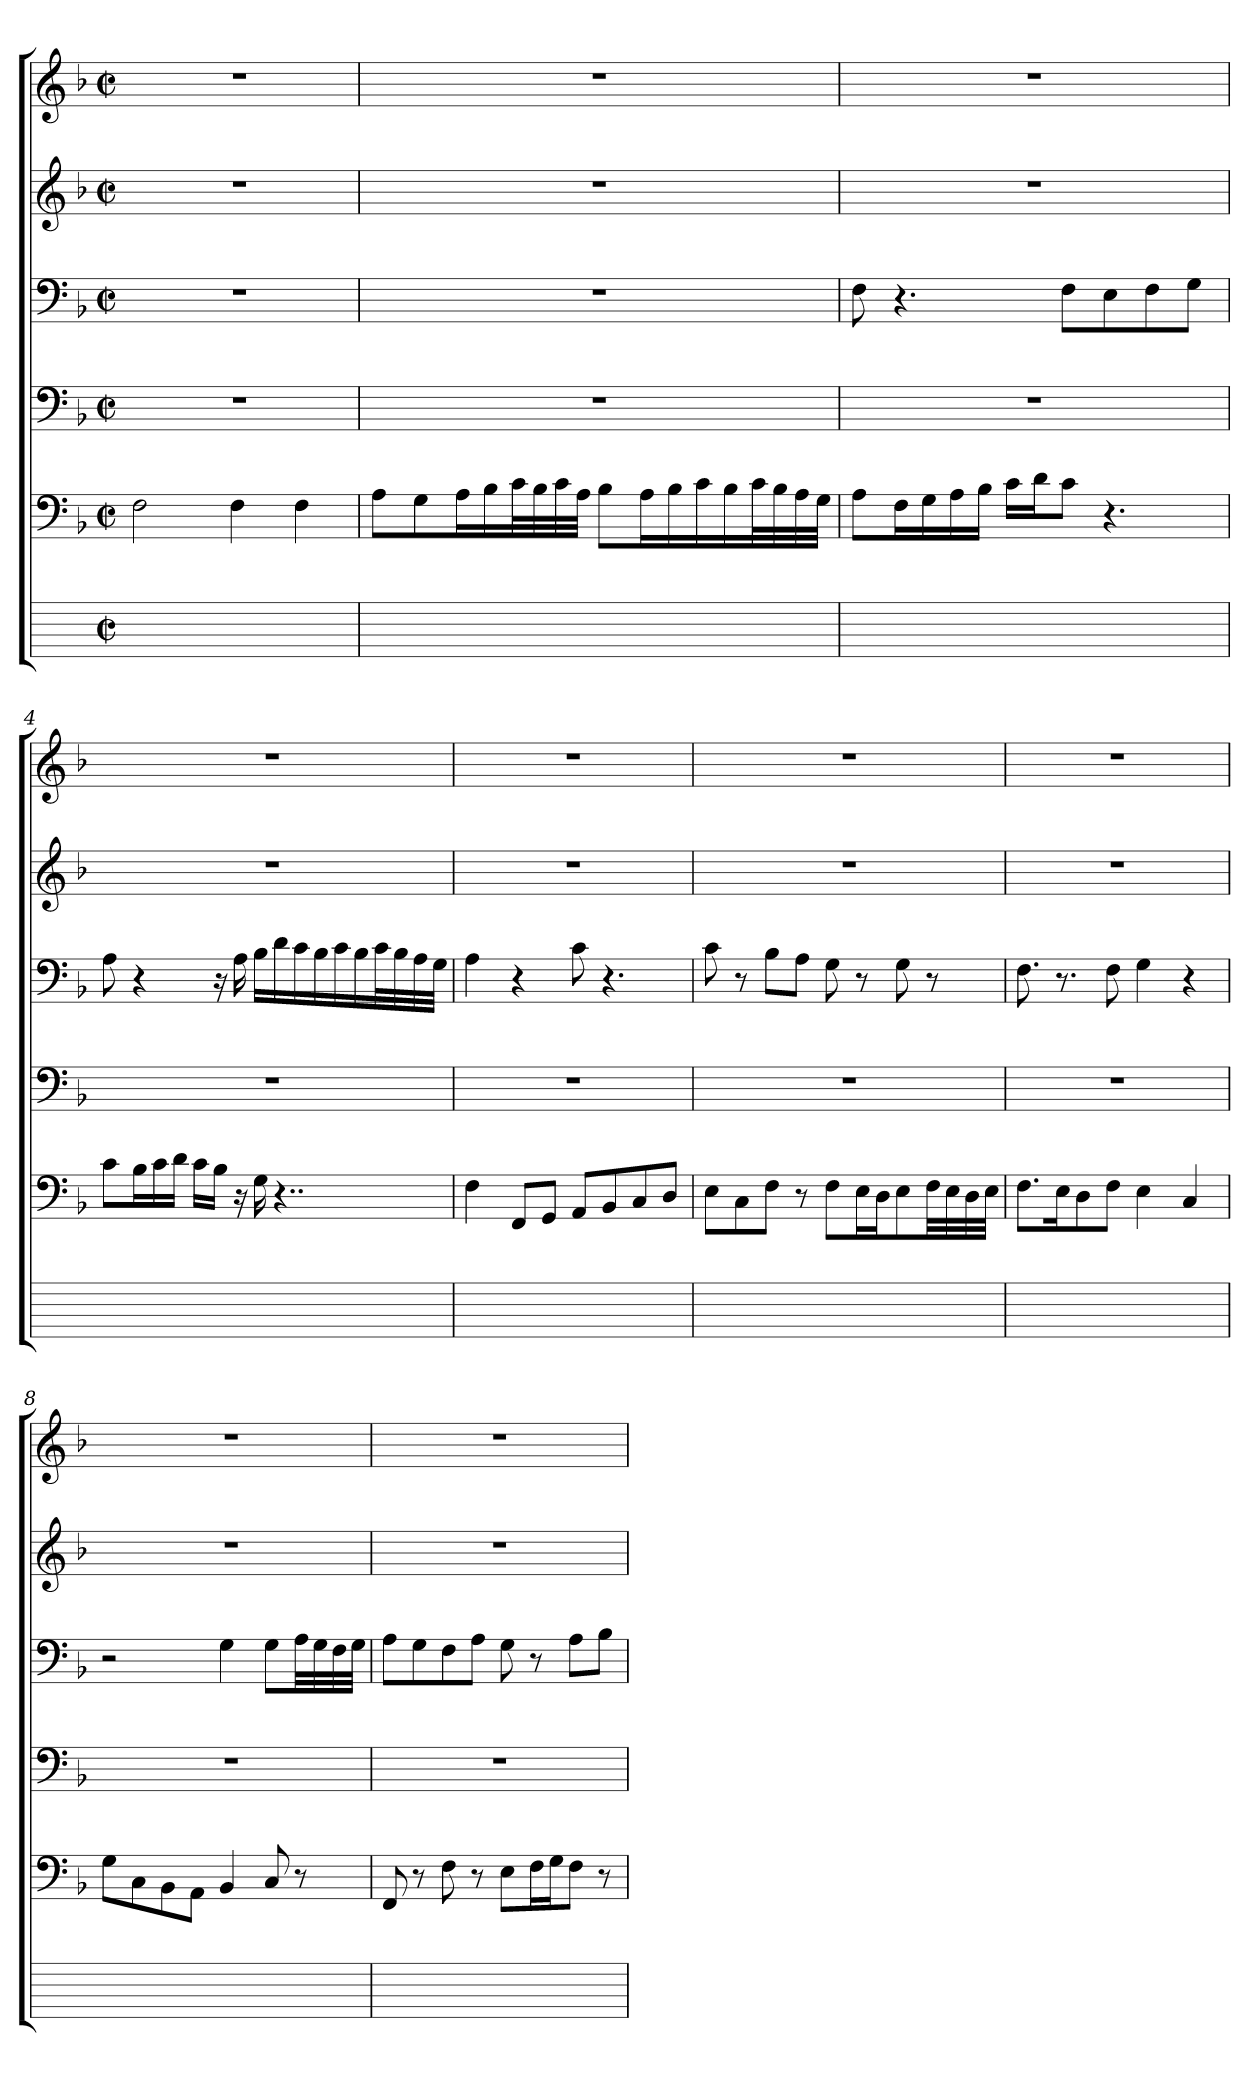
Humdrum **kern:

**kern	**kern	**kern	**kern	**kern	**kern
*part6	*part5	*part4	*part3	*part2	*part1
*staff6	*staff5	*staff4	*staff3	*staff2	*staff1
*stria6	*	*	*	*	*
*	*clefF4	*clefF4	*clefF4	*clefG2	*clefG2
*	*k[b-]	*k[b-]	*k[b-]	*k[b-]	*k[b-]
*	*F:	*F:	*F:	*F:	*F:
*M2/2	*M2/2	*M2/2	*M2/2	*M2/2	*M2/2
*met(c|)	*met(c|)	*met(c|)	*met(c|)	*met(c|)	*met(c|)
=1	=1	=1	=1	=1	=1
1ryy	2F	1r	1r	1r	1r
.	4F	.	.	.	.
.	4Fi	.	.	.	.
=2	=2	=2	=2	=2	=2
1ryy	8AL	1r	1r	1r	1r
.	8Gj	.	.	.	.
.	16AjL	.	.	.	.
.	16B-j	.	.	.	.
.	32cjL	.	.	.	.
.	32B-j	.	.	.	.
.	32cj	.	.	.	.
.	32AjJJJ	.	.	.	.
.	8B-L	.	.	.	.
.	16AjL	.	.	.	.
.	16B-j	.	.	.	.
.	16cj	.	.	.	.
.	16B-j	.	.	.	.
.	32cjL	.	.	.	.
.	32B-j	.	.	.	.
.	32Aj	.	.	.	.
.	32GjJJJ	.	.	.	.
=3	=3	=3	=3	=3	=3
1ryy	8AL	1r	8F	1r	1r
.	16FjL	.	4.r	.	.
.	16Gj	.	.	.	.
.	16Aj	.	.	.	.
.	16B-jJJ	.	.	.	.
.	16cjLL	.	.	.	.
.	16djJ	.	.	.	.
.	8cJ	.	8FL	.	.
.	4.r	.	8Ej	.	.
.	.	.	8Fj	.	.
.	.	.	8GjJ	.	.
=4	=4	=4	=4	=4	=4
1ryy	8ciL	1r	8A	1r	1r
.	16B-jL	.	4r	.	.
.	16cj	.	.	.	.
.	16dZJJ	.	.	.	.
.	16cjLL	.	.	.	.
.	16B-iJJ	.	16r	.	.
.	16r	.	16Aj	.	.
.	16G	.	16B-LL	.	.
.	4..r	.	16dj	.	.
.	.	.	16cj	.	.
.	.	.	16B-j	.	.
.	.	.	16cj	.	.
.	.	.	16B-j	.	.
.	.	.	32cjL	.	.
.	.	.	32B-j	.	.
.	.	.	32Aj	.	.
.	.	.	32GjJJJ	.	.
=5	=5	=5	=5	=5	=5
1ryy	4F	1r	4A	1r	1r
.	8FFL	.	4r	.	.
.	8GGJ	.	.	.	.
.	8AAL	.	8c	.	.
.	8BB-	.	4.r	.	.
.	8C	.	.	.	.
.	8DJ	.	.	.	.
=6	=6	=6	=6	=6	=6
1ryy	8EL	1r	8ci	1r	1r
.	8Cj	.	8r	.	.
.	8FJ	.	8B-L	.	.
.	8r	.	8AJ	.	.
.	8FiL	.	8G	.	.
.	16EL	.	8r	.	.
.	16DjJ	.	.	.	.
.	8E	.	8Gi	.	.
.	32FZLL	.	8r	.	.
.	32Ej	.	.	.	.
.	32Dj	.	.	.	.
.	32EjJJJ	.	.	.	.
=7	=7	=7	=7	=7	=7
1ryy	8.FL	1r	8.F	1r	1r
.	16Ejk	.	8.r	.	.
.	8D	.	.	.	.
.	8FiJ	.	8F	.	.
.	4E	.	4G	.	.
.	4C	.	4r	.	.
=8	=8	=8	=8	=8	=8
1ryy	8GjL	1r	2r	1r	1r
.	8Cj	.	.	.	.
.	8BB-	.	.	.	.
.	8AAJ	.	.	.	.
.	4BB-	.	4G	.	.
.	8C	.	8GiL	.	.
.	8r	.	32AjLL	.	.
.	.	.	32Gj	.	.
.	.	.	32Fj	.	.
.	.	.	32GjJJJ	.	.
=9	=9	=9	=9	=9	=9
1ryy	8FF	1r	8AL	1r	1r
.	8r	.	8Gj	.	.
.	8F	.	8FZ	.	.
.	8r	.	8AjJ	.	.
.	8EL	.	8G	.	.
.	16FjL	.	8r	.	.
.	16GjJ	.	.	.	.
.	8FJ	.	8AL	.	.
.	8r	.	8B-jJ	.	.
=	=	=	=	=	=
*-	*-	*-	*-	*-	*-
